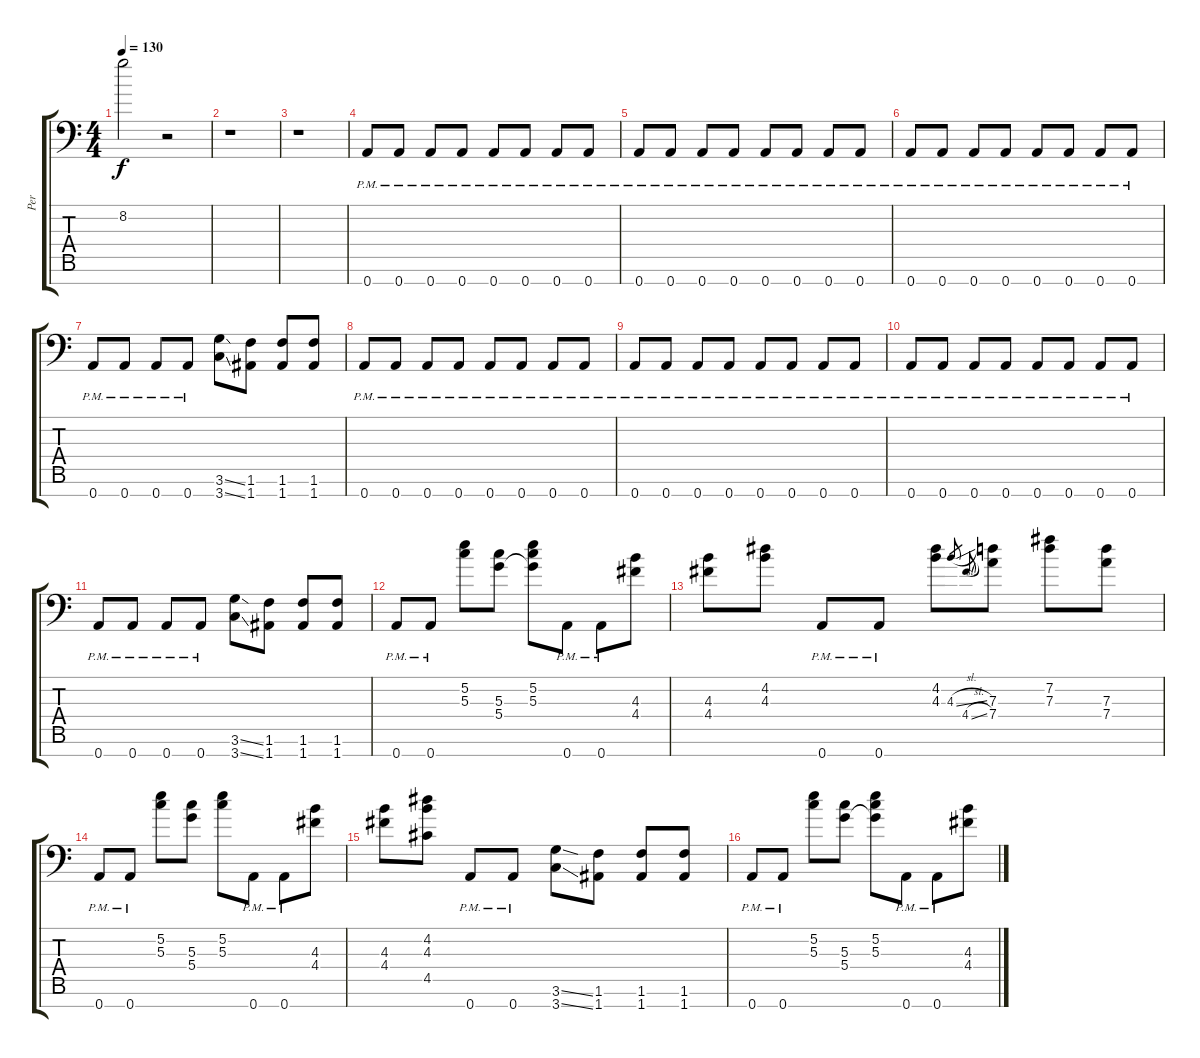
\track ("Per" "Per") {instrument distortionguitar}
\staff {score tabs}
\tuning (E4 B3 G3 D3 A2 E2 A1) {hide}
\ts (4 4)
\tempo 130
\clef f4
\ks c
8.2{t}.2{dy f} r.2 |
r.1 |
r.1 |
0.7{pm}.8 0.7{pm}.8 0.7{pm}.8 0.7{pm}.8 0.7{pm}.8 0.7{pm}.8 0.7{pm}.8 0.7{pm}.8 |
0.7{pm}.8 0.7{pm}.8 0.7{pm}.8 0.7{pm}.8 0.7{pm}.8 0.7{pm}.8 0.7{pm}.8 0.7{pm}.8 |
0.7{pm}.8 0.7{pm}.8 0.7{pm}.8 0.7{pm}.8 0.7{pm}.8 0.7{pm}.8 0.7{pm}.8 0.7{pm}.8 |
0.7{pm}.8 0.7{pm}.8 0.7{pm}.8 0.7{pm}.8 (3.6{ss} 3.7{ss}).8 (1.6 1.7).8 (1.6 1.7).8 (1.6 1.7).8 |
0.7{pm}.8 0.7{pm}.8 0.7{pm}.8 0.7{pm}.8 0.7{pm}.8 0.7{pm}.8 0.7{pm}.8 0.7{pm}.8 |
0.7{pm}.8 0.7{pm}.8 0.7{pm}.8 0.7{pm}.8 0.7{pm}.8 0.7{pm}.8 0.7{pm}.8 0.7{pm}.8 |
0.7{pm}.8 0.7{pm}.8 0.7{pm}.8 0.7{pm}.8 0.7{pm}.8 0.7{pm}.8 0.7{pm}.8 0.7{pm}.8 |
0.7{pm}.8 0.7{pm}.8 0.7{pm}.8 0.7{pm}.8 (3.6{ss} 3.7{ss}).8 (1.6 1.7).8 (1.6 1.7).8 (1.6 1.7).8 |
0.7{pm}.8 0.7{pm}.8 (5.2 5.3).8 (5.3 5.4).8 (5.2 5.3 5.4{t}).8 0.7{pm}.8 0.7{pm}.8 (4.3 4.4).8 |
(4.3 4.4).8 (4.2 4.3).8 0.7{pm}.8 0.7{pm}.8 (4.2 4.3).8 4.3{sl}.16{gr} 4.4{sl}.16{gr onbeat} (7.3 7.4).8 (7.2 7.3).8 (7.3 7.4).8 |
0.7{pm}.8 0.7{pm}.8 (5.2 5.3).8 (5.3 5.4).8 (5.2 5.3).8 0.7{pm}.8 0.7{pm}.8 (4.3 4.4).8 |
(4.3 4.4).8 (4.2 4.3 4.5).8 0.7{pm}.8 0.7{pm}.8 (3.6{ss} 3.7{ss}).8 (1.6 1.7).8 (1.6 1.7).8 (1.6 1.7).8 |
0.7{pm}.8 0.7{pm}.8 (5.2 5.3).8 (5.3 5.4).8 (5.2 5.3 5.4{t}).8 0.7{pm}.8 0.7{pm}.8 (4.3 4.4).8
